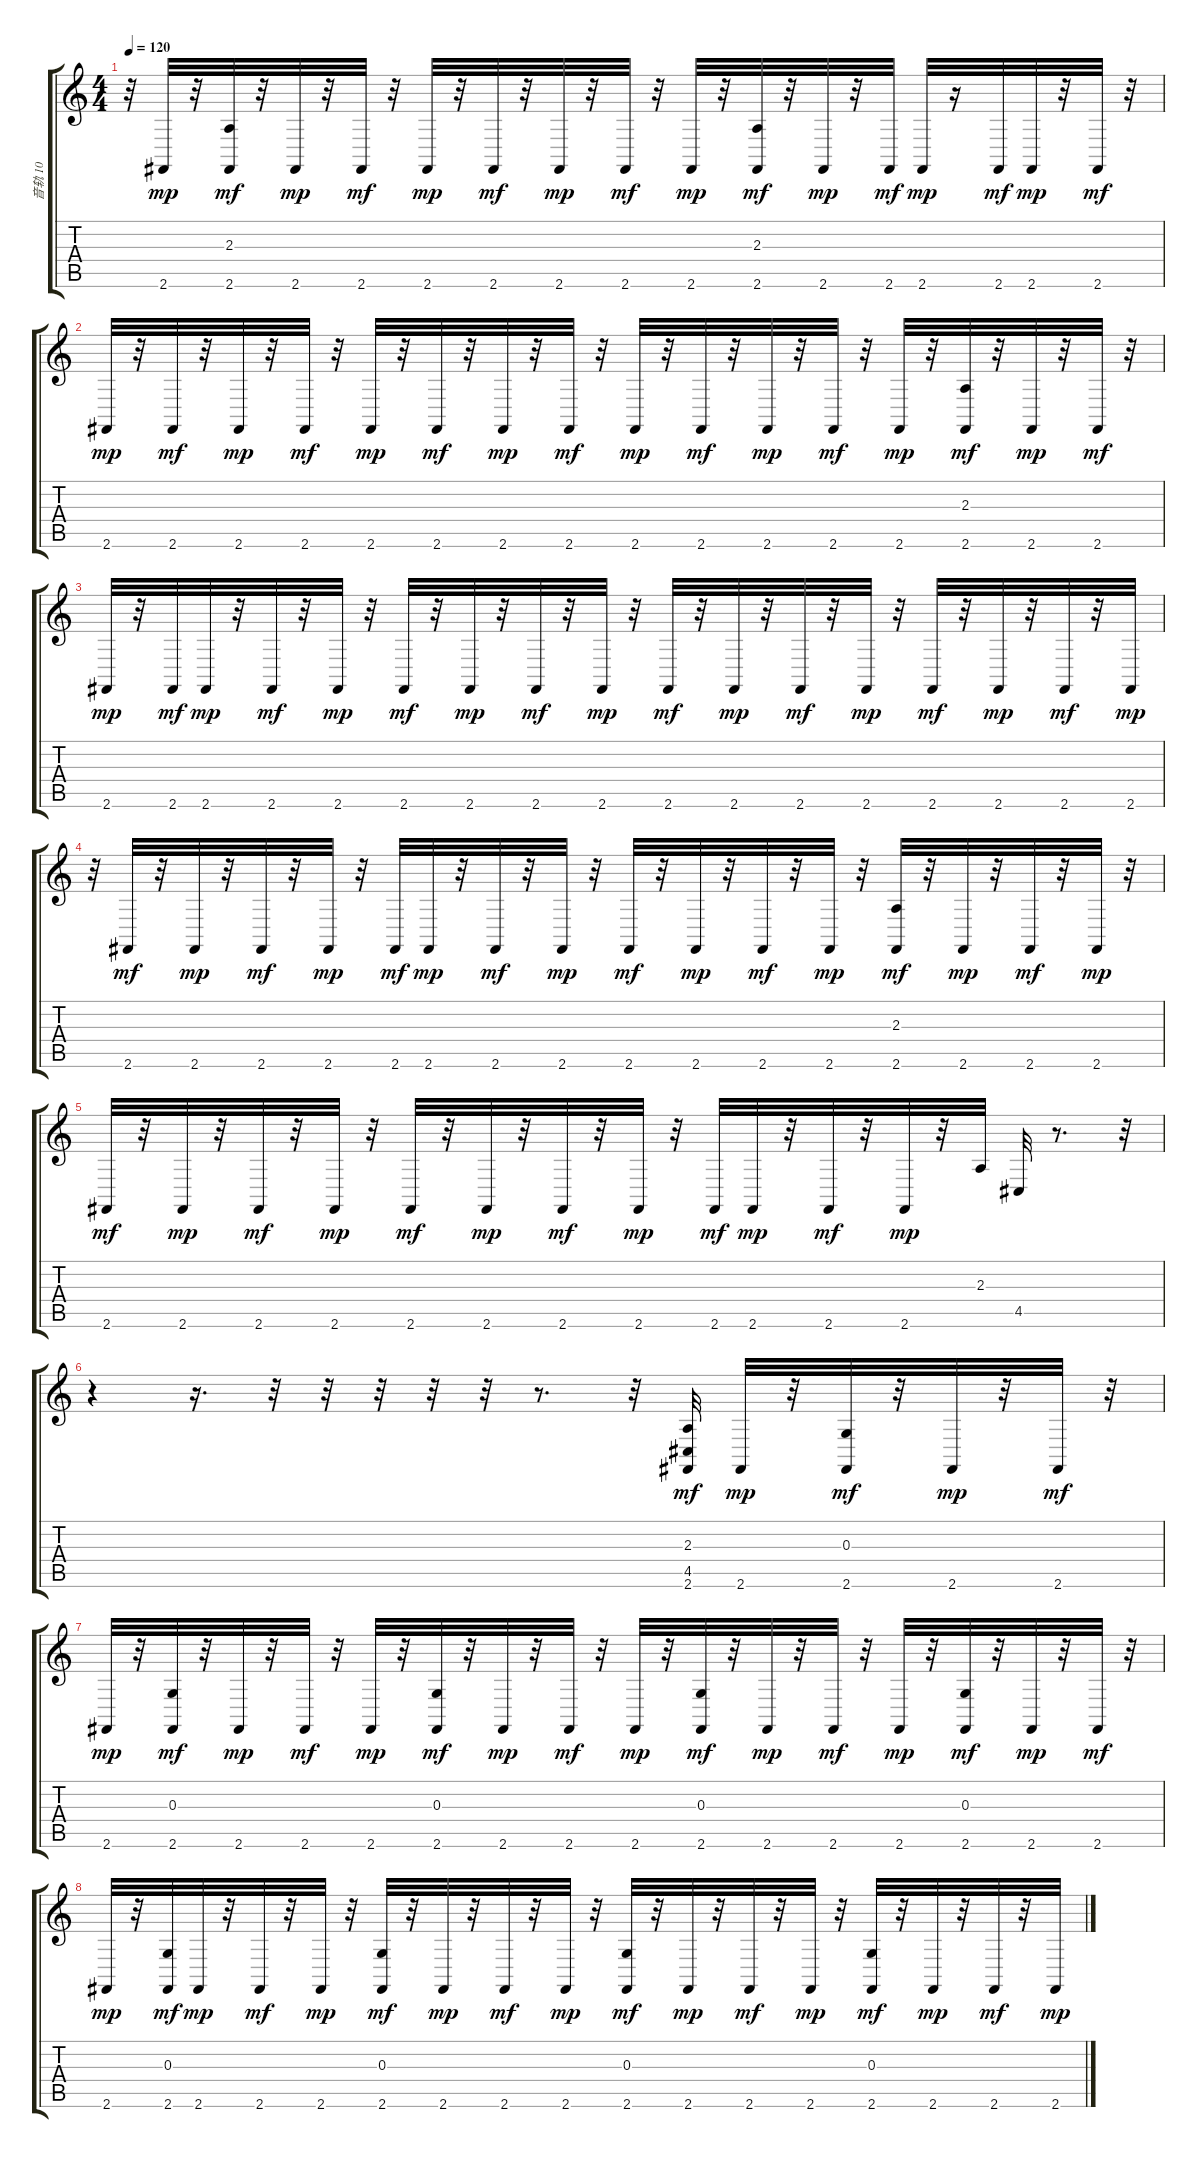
\track ("音轨 10" "音轨 10") {instrument acousticgrandpiano}
\staff {score tabs}
\tuning (E4 B3 G3 D3 A2 E2) {hide}
\ts (4 4)
\tempo 120
\clef g2
\ks c
r.32{dy mf} 2.6.32{dy mp} r.32 (2.3 2.6).32{dy mf} r.32 2.6.32{dy mp} r.32 2.6.32{dy mf} r.32 2.6.32{dy mp} r.32 2.6.32{dy mf} r.32 2.6.32{dy mp} r.32 2.6.32{dy mf} r.32 2.6.32{dy mp} r.32 (2.3 2.6).32{dy mf} r.32 2.6.32{dy mp} r.32 2.6.32{dy mf} 2.6.32{dy mp} r.16 2.6.32{dy mf} 2.6.32{dy mp} r.32 2.6.32{dy mf} r.32 |
2.6.32{dy mp} r.32 2.6.32{dy mf} r.32 2.6.32{dy mp} r.32 2.6.32{dy mf} r.32 2.6.32{dy mp} r.32 2.6.32{dy mf} r.32 2.6.32{dy mp} r.32 2.6.32{dy mf} r.32 2.6.32{dy mp} r.32 2.6.32{dy mf} r.32 2.6.32{dy mp} r.32 2.6.32{dy mf} r.32 2.6.32{dy mp} r.32 (2.3 2.6).32{dy mf} r.32 2.6.32{dy mp} r.32 2.6.32{dy mf} r.32 |
2.6.32{dy mp} r.32 2.6.32{dy mf} 2.6.32{dy mp} r.32 2.6.32{dy mf} r.32 2.6.32{dy mp} r.32 2.6.32{dy mf} r.32 2.6.32{dy mp} r.32 2.6.32{dy mf} r.32 2.6.32{dy mp} r.32 2.6.32{dy mf} r.32 2.6.32{dy mp} r.32 2.6.32{dy mf} r.32 2.6.32{dy mp} r.32 2.6.32{dy mf} r.32 2.6.32{dy mp} r.32 2.6.32{dy mf} r.32 2.6.32{dy mp} |
r.32 2.6.32{dy mf} r.32 2.6.32{dy mp} r.32 2.6.32{dy mf} r.32 2.6.32{dy mp} r.32 2.6.32{dy mf} 2.6.32{dy mp} r.32 2.6.32{dy mf} r.32 2.6.32{dy mp} r.32 2.6.32{dy mf} r.32 2.6.32{dy mp} r.32 2.6.32{dy mf} r.32 2.6.32{dy mp} r.32 (2.3 2.6).32{dy mf} r.32 2.6.32{dy mp} r.32 2.6.32{dy mf} r.32 2.6.32{dy mp} r.32 |
2.6.32{dy mf} r.32 2.6.32{dy mp} r.32 2.6.32{dy mf} r.32 2.6.32{dy mp} r.32 2.6.32{dy mf} r.32 2.6.32{dy mp} r.32 2.6.32{dy mf} r.32 2.6.32{dy mp} r.32 2.6.32{dy mf} 2.6.32{dy mp} r.32 2.6.32{dy mf} r.32 2.6.32{dy mp} r.32 2.3.32 4.5.32 r.8{d} r.32 |
r.4 r.16{d} r.32 r.32 r.32 r.32 r.32 r.8{d} r.32 (2.3 4.5 2.6).32{dy mf} 2.6.32{dy mp} r.32 (0.3 2.6).32{dy mf} r.32 2.6.32{dy mp} r.32 2.6.32{dy mf} r.32 |
2.6.32{dy mp} r.32 (0.3 2.6).32{dy mf} r.32 2.6.32{dy mp} r.32 2.6.32{dy mf} r.32 2.6.32{dy mp} r.32 (0.3 2.6).32{dy mf} r.32 2.6.32{dy mp} r.32 2.6.32{dy mf} r.32 2.6.32{dy mp} r.32 (0.3 2.6).32{dy mf} r.32 2.6.32{dy mp} r.32 2.6.32{dy mf} r.32 2.6.32{dy mp} r.32 (0.3 2.6).32{dy mf} r.32 2.6.32{dy mp} r.32 2.6.32{dy mf} r.32 |
2.6.32{dy mp} r.32 (0.3 2.6).32{dy mf} 2.6.32{dy mp} r.32 2.6.32{dy mf} r.32 2.6.32{dy mp} r.32 (0.3 2.6).32{dy mf} r.32 2.6.32{dy mp} r.32 2.6.32{dy mf} r.32 2.6.32{dy mp} r.32 (0.3 2.6).32{dy mf} r.32 2.6.32{dy mp} r.32 2.6.32{dy mf} r.32 2.6.32{dy mp} r.32 (0.3 2.6).32{dy mf} r.32 2.6.32{dy mp} r.32 2.6.32{dy mf} r.32 2.6.32{dy mp}
